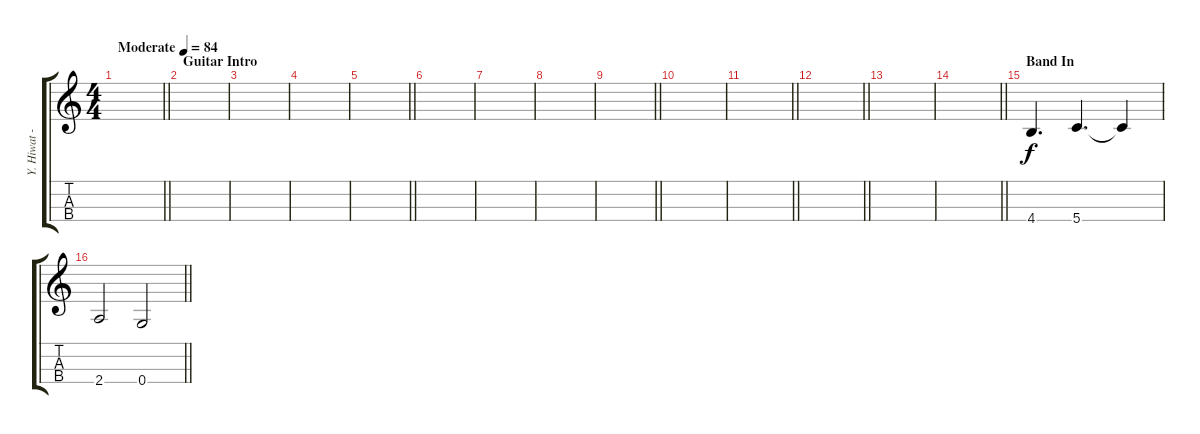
\track ("Y. Hiwat - Violin #1" "Y. Hiwat -") {instrument violin}
\staff {score tabs}
\tuning (E5 A4 D4 G3) {hide}
\ts (4 4)
\tempo (84 "Moderate")
\clef g2
\barLineRight lightlight
\ks c
|
\section ("" "Guitar Intro")
|
|
|
\barLineRight lightlight
|
|
|
|
\barLineRight lightlight
|
|
\barLineRight lightlight
|
\barLineRight lightlight
|
|
\barLineRight lightlight
|
\section ("" "Band In")
4.4.4{d} 5.4.4{d} 5.4{t}.4 |
\barLineRight lightlight
2.4.2 0.4.2
